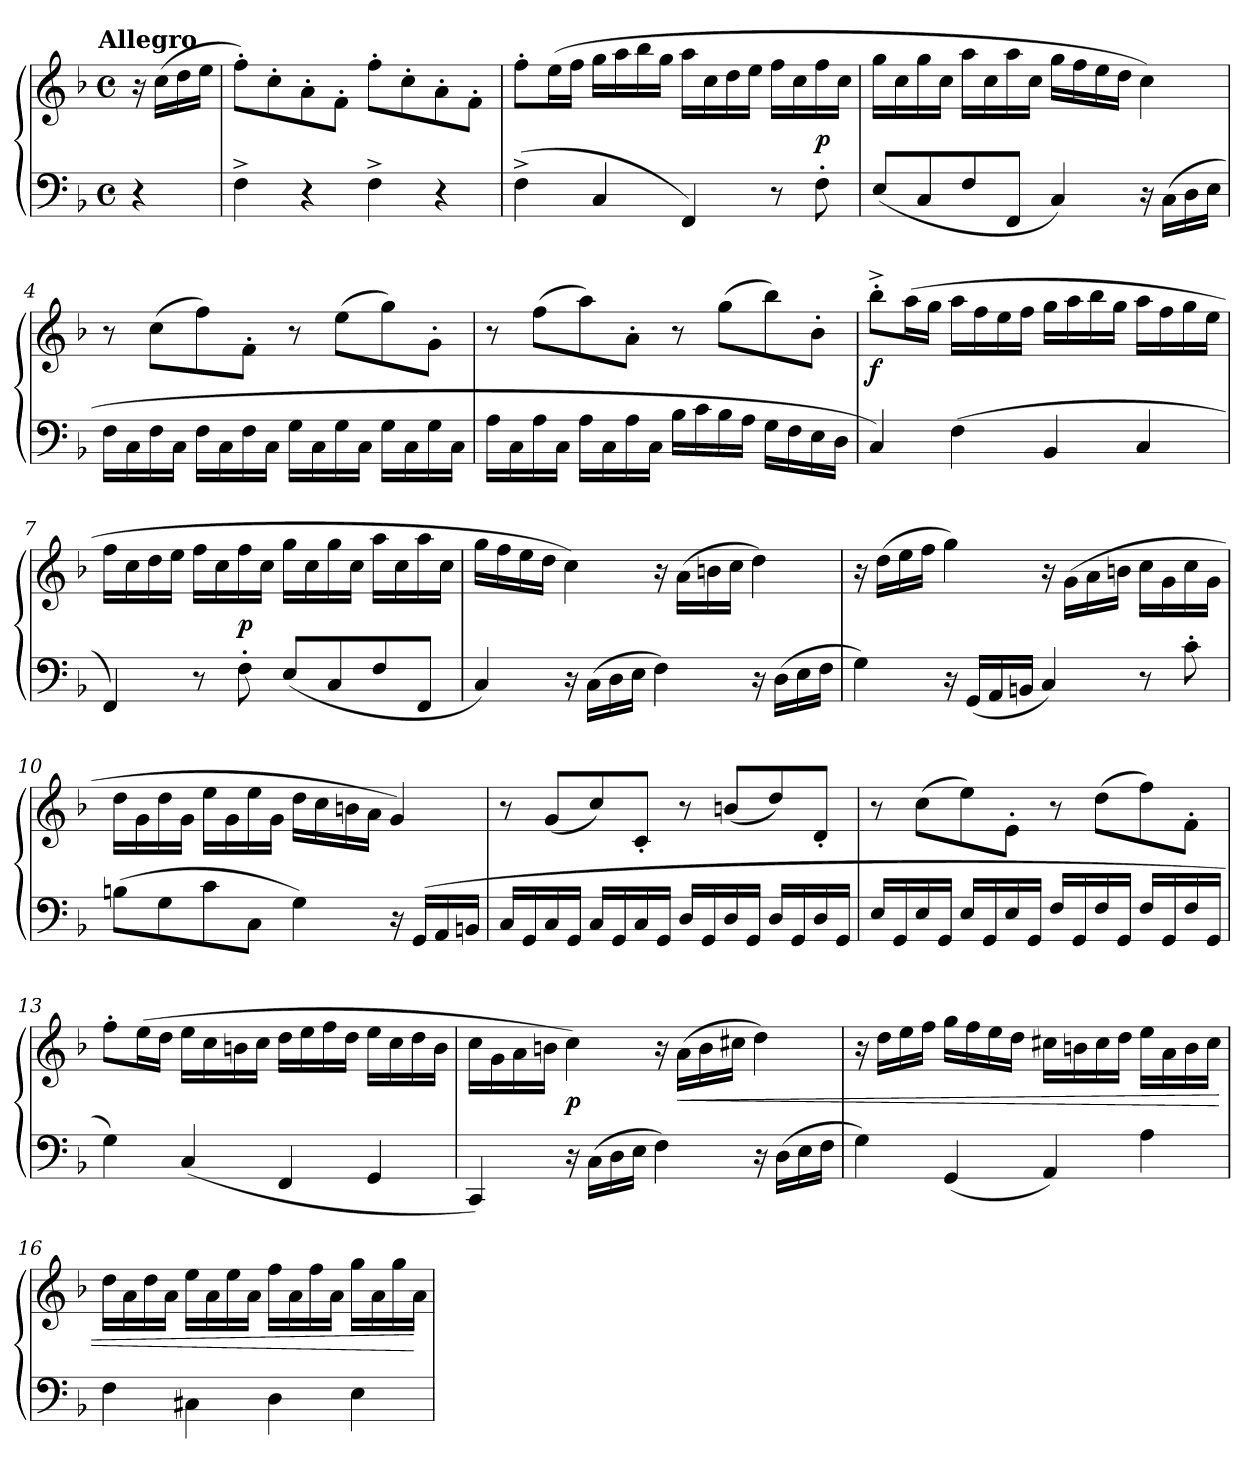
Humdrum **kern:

**kern	**kern	**dynam
*part1	*part1	*part1
*staff2	*staff1	*staff1/2
*clefF4	*clefG2	*
*k[b-]	*k[b-]	*
*F:	*F:	*
!!LO:TX:omd:t=Allegro
*M4/4	*M4/4	*
*met(c)	*met(c)	*
*MM126	*MM126	*
=	=	=
4r	16r	.
.	(16cc\LL	.
.	16dd\	.
.	16ee\JJ	.
=1	=1	=1
4F^\	8ff'\L)	.
.	8cc'\	.
4r	8a'\	.
.	8f'\J	.
4F^\	8ff'\L	.
.	8cc'\	.
4r	8a'\	.
.	8f'\J	.
=2	=2	=2
(4F^\	8ff'\L	.
.	(16ee\L	.
.	16ff\JJ	.
4C/	16gg\LL	.
.	16aa\	.
.	16bb-\	.
.	16gg\JJ	.
4FF/)	16aa\LL	.
.	16cc\	.
.	16dd\	.
.	16ee\JJ	.
8r	16ff\LL	.
.	16cc\	.
8F'\	16ff\	p
.	16cc\JJ	.
=3	=3	=3
(8E/L	16gg\LL	.
.	16cc\	.
8C/	16gg\	.
.	16cc\JJ	.
8F/	16aa\LL	.
.	16cc\	.
8FF/J	16aa\	.
.	16cc\JJ	.
4C/)	16gg\LL	.
.	16ff\	.
.	16ee\	.
.	16dd\JJ	.
16r	4cc\)	.
(16C\LL	.	.
16D\	.	.
16E\JJ	.	.
=4	=4	=4
16F\LL	8r	.
16C\	.	.
16F\	(8cc\L	.
16C\JJ	.	.
16F\LL	8ff\)	.
16C\	.	.
16F\	8f'\J	.
16C\JJ	.	.
16G\LL	8r	.
16C\	.	.
16G\	(8ee\L	.
16C\JJ	.	.
16G\LL	8gg\)	.
16C\	.	.
16G\	8g'\J	.
16C\JJ	.	.
=5	=5	=5
16A\LL	8r	.
16C\	.	.
16A\	(8ff\L	.
16C\JJ	.	.
16A\LL	8aa\)	.
16C\	.	.
16A\	8a'\J	.
16C\JJ	.	.
16B-\LL	8r	.
16c\	.	.
16B-\	(8gg\L	.
16A\JJ	.	.
16G\LL	8bb-\)	.
16F\	.	.
16E\	8b-'\J	.
16D\JJ	.	.
=6	=6	=6
4C/)	8bb-'^\L	f
.	(16aa\L	.
.	16gg\JJ	.
(4F\	16aa\LL	.
.	16ff\	.
.	16ee\	.
.	16ff\JJ	.
4BB-/	16gg\LL	.
.	16aa\	.
.	16bb-\	.
.	16gg\JJ	.
4C/	16aa\LL	.
.	16ff\	.
.	16gg\	.
.	16ee\JJ	.
=7	=7	=7
4FF/)	16ff\LL	.
.	16cc\	.
.	16dd\	.
.	16ee\JJ	.
8r	16ff\LL	.
.	16cc\	.
8F'\	16ff\	p
.	16cc\JJ	.
(8E/L	16gg\LL	.
.	16cc\	.
8C/	16gg\	.
.	16cc\JJ	.
8F/	16aa\LL	.
.	16cc\	.
8FF/J	16aa\	.
.	16cc\JJ	.
=8	=8	=8
4C/)	16gg\LL	.
.	16ff\	.
.	16ee\	.
.	16dd\JJ	.
16r	4cc\)	.
(16C\LL	.	.
16D\	.	.
16E\JJ	.	.
4F\)	16r	.
.	(16a\LL	.
.	16bn\	.
.	16cc\JJ	.
16r	4dd\)	.
(16D\LL	.	.
16E\	.	.
16F\JJ	.	.
=9	=9	=9
4G\)	16r	.
.	(16dd\LL	.
.	16ee\	.
.	16ff\JJ	.
16r	4gg\)	.
(16GG/LL	.	.
16AA/	.	.
16BBn/JJ	.	.
4C/)	16r	.
.	(16g\LL	.
.	16a\	.
.	16bn\JJ	.
8r	16cc\LL	.
.	16g\	.
8c'\	16cc\	.
.	16g\JJ	.
=10	=10	=10
(8Bn\L	16dd\LL	.
.	16g\	.
8G\	16dd\	.
.	16g\JJ	.
8c\	16ee\LL	.
.	16g\	.
8C\J	16ee\	.
.	16g\JJ	.
4G\)	16dd\LL	.
.	16cc\	.
.	16bn\	.
.	16a\JJ	.
16r	4g/)	.
(16GG/LL	.	.
16AA/	.	.
16BBn/JJ	.	.
=11	=11	=11
16C/LL	8r	.
16GG/	.	.
16C/	(8g/L	.
16GG/JJ	.	.
16C/LL	8cc/)	.
16GG/	.	.
16C/	8c'/J	.
16GG/JJ	.	.
16D/LL	8r	.
16GG/	.	.
16D/	(8bn/L	.
16GG/JJ	.	.
16D/LL	8dd/)	.
16GG/	.	.
16D/	8d'/J	.
16GG/JJ	.	.
=12	=12	=12
16E/LL	8r	.
16GG/	.	.
16E/	(8cc\L	.
16GG/JJ	.	.
16E/LL	8ee\)	.
16GG/	.	.
16E/	8e'\J	.
16GG/JJ	.	.
16F/LL	8r	.
16GG/	.	.
16F/	(8dd\L	.
16GG/JJ	.	.
16F/LL	8ff\)	.
16GG/	.	.
16F/	8f'\J	.
16GG/JJ	.	.
=13	=13	=13
4G\)	8ff'\L	.
.	(16ee\L	.
.	16dd\JJ	.
(4C/	16ee\LL	.
.	16cc\	.
.	16bn\	.
.	16cc\JJ	.
4FF/	16dd\LL	.
.	16ee\	.
.	16ff\	.
.	16dd\JJ	.
4GG/	16ee\LL	.
.	16cc\	.
.	16dd\	.
.	16b\JJ	.
=14	=14	=14
4CC/)	16cc\LL	.
.	16g\	.
.	16a\	.
.	16bn\JJ	.
16r	4cc\)	p
(16C\LL	.	.
16D\	.	.
16E\JJ	.	.
4F\)	16r	.
!	!	!LO:HP:b
.	(16a\LL	<
.	16b\	.
.	16cc#X\JJ	.
16r	4dd\)	.
(16D\LL	.	.
16E\	.	.
16F\JJ	.	.
=15	=15	=15
4G\)	16r	.
.	16dd\LL	.
.	16ee\	.
.	16ff\JJ	.
(4GG/	16gg\LL	.
.	16ff\	.
.	16ee\	.
.	16dd\JJ	.
4AA/)	16cc#X\LL	.
.	16bn\	.
.	16cc#\	.
.	16dd\JJ	.
4A\	16ee\LL	.
.	16a\	.
.	16b\	.
.	16cc#\JJ	.
=16	=16	=16
4F\	16dd\LL	.
.	16a\	.
.	16dd\	.
.	16a\JJ	.
4C#X\	16ee\LL	.
.	16a\	.
.	16ee\	.
.	16a\JJ	.
4D\	16ff\LL	.
.	16a\	.
.	16ff\	.
.	16a\JJ	.
4E\	16gg\LL	.
.	16a\	.
.	16gg\	.
.	16a\JJ	[
=	=	=
*-	*-	*-
